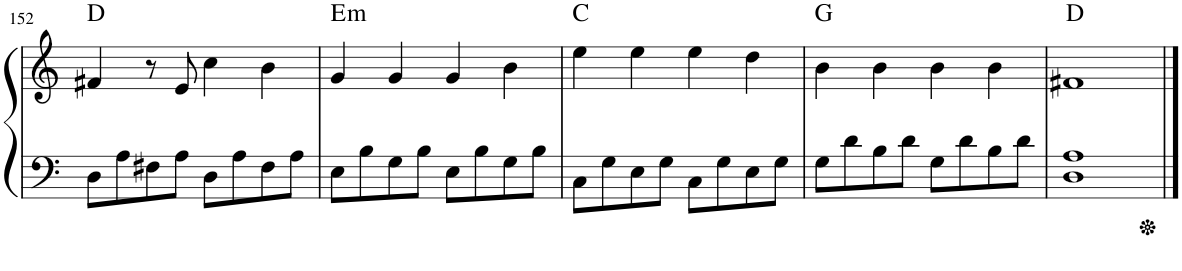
**kern	**kern	**harte
*part1	*part1	*part1
*staff2	*staff1	*
*I"Piano	*	*
*I'Pno.	*	*
!!LO:PB:g=z
*clefF4	*clefF4	*
*k[]	*k[]	*
*M4/4	*M4/4	*
=152	=152	=152
8D\L	4f#X/	D:maj
8A\	.	.
8F#X\	8r	.
8A\J	8e/	.
8D\L	4cc\	.
8A\	.	.
8F#\	4b\	.
8A\J	.	.
=153	=153	=153
!	!	!LO:H:kt=m
8E\L	4g/	E:min
8B\	.	.
8G\	4g/	.
8B\J	.	.
8E\L	4g/	.
8B\	.	.
8G\	4b\	.
8B\J	.	.
=154	=154	=154
8C\L	4ee\	C:maj
8G\	.	.
8E\	4ee\	.
8G\J	.	.
8C\L	4ee\	.
8G\	.	.
8E\	4dd\	.
8G\J	.	.
=155	=155	=155
8G\L	4b\	G:maj
8d\	.	.
8B\	4b\	.
8d\J	.	.
8G\L	4b\	.
8d\	.	.
8B\	4b\	.
8d\J	.	.
=156	=156	=156
1D 1A	1f#X	D:maj
==	==	==
*-	*-	*-
